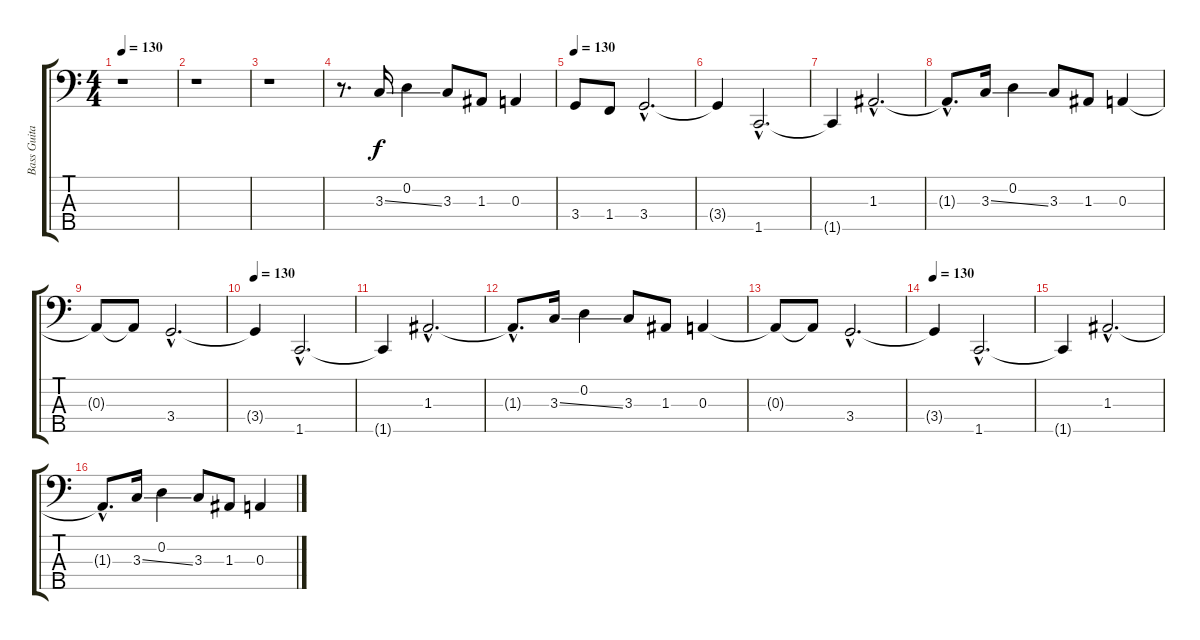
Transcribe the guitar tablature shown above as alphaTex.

\track ("Bass Guitar" "Bass Guita") {instrument electricbassfinger}
\staff {score tabs}
\tuning (G2 D2 A1 E1 B0) {hide}
\ts (4 4)
\tempo 130
\clef f4
\ks c
r.1{dy f} |
r.1 |
r.1 |
r.8{d} 3.3{ss}.16 0.2.4 3.3.8 1.3.8 0.3.4 |
\tempo 130
3.4.8 1.4.8 3.4{hac}.2{d} |
3.4{t}.4 1.5{hac}.2{d} |
1.5{t}.4 1.3{hac}.2{d} |
1.3{hac t}.8{d} 3.3{ss}.16 0.2.4 3.3.8 1.3.8 0.3.4 |
0.3{t}.8 0.3{t}.8 3.4{hac}.2{d} |
\tempo 130
3.4{t}.4 1.5{hac}.2{d} |
1.5{t}.4 1.3{hac}.2{d} |
1.3{hac t}.8{d} 3.3{ss}.16 0.2.4 3.3.8 1.3.8 0.3.4 |
0.3{t}.8 0.3{t}.8 3.4{hac}.2{d} |
\tempo 130
3.4{t}.4 1.5{hac}.2{d} |
1.5{t}.4 1.3{hac}.2{d} |
1.3{hac t}.8{d} 3.3{ss}.16 0.2.4 3.3.8 1.3.8 0.3.4
